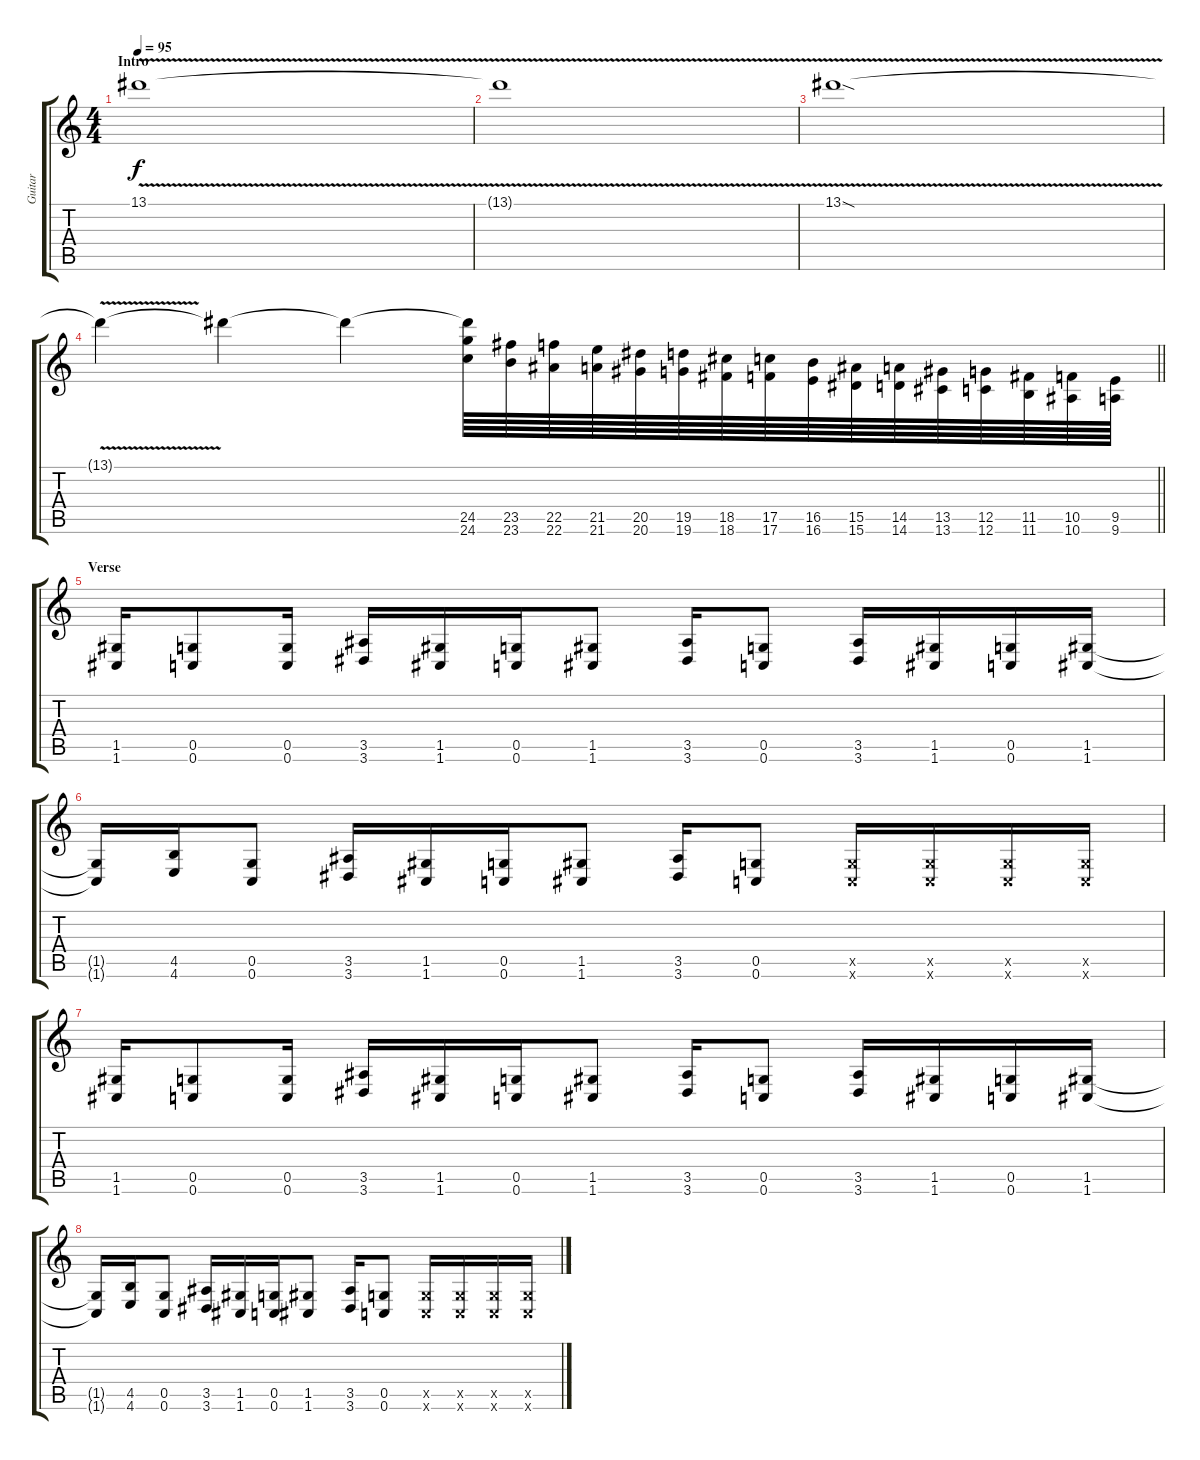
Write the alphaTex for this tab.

\track ("Guitar" "Guitar") {instrument distortionguitar}
\staff {score tabs}
\tuning (D4 A3 F3 C3 G2 C2) {hide}
\ts (4 4)
\section ("" "Intro")
\tempo 95
\clef g2
\ks c
13.1{v}.1{dy f volume 7 instrument distortionguitar} |
13.1{t}.1{volume 8} |
13.1{v sod}.1{volume 9} |
\barLineRight lightlight
13.1{t}.4 13.1{t}.4 13.1{t}.4 (13.1{t} 24.5 24.6).64 (23.5 23.6).64 (22.5 22.6).64 (21.5 21.6).64 (20.5 20.6).64 (19.5 19.6).64 (18.5 18.6).64 (17.5 17.6).64 (16.5 16.6).64 (15.5 15.6).64 (14.5 14.6).64 (13.5 13.6).64 (12.5 12.6).64 (11.5 11.6).64 (10.5 10.6).64 (9.5 9.6).64 |
\section ("" "Verse")
(1.5 1.6).16 (0.5 0.6).8 (0.5 0.6).16 (3.5 3.6).16 (1.5 1.6).16 (0.5 0.6).16 (1.5 1.6).8 (3.5 3.6).16 (0.5 0.6).8 (3.5 3.6).16 (1.5 1.6).16 (0.5 0.6).16 (1.5 1.6).16 |
(1.5{t} 1.6{t}).16 (4.5 4.6).16 (0.5 0.6).8 (3.5 3.6).16 (1.5 1.6).16 (0.5 0.6).16 (1.5 1.6).8 (3.5 3.6).16 (0.5 0.6).8 (0.5{x} 0.6{x}).16 (0.5{x} 0.6{x}).16 (0.5{x} 0.6{x}).16 (0.5{x} 0.6{x}).16 |
(1.5 1.6).16 (0.5 0.6).8 (0.5 0.6).16 (3.5 3.6).16 (1.5 1.6).16 (0.5 0.6).16 (1.5 1.6).8 (3.5 3.6).16 (0.5 0.6).8 (3.5 3.6).16 (1.5 1.6).16 (0.5 0.6).16 (1.5 1.6).16 |
(1.5{t} 1.6{t}).16 (4.5 4.6).16 (0.5 0.6).8 (3.5 3.6).16 (1.5 1.6).16 (0.5 0.6).16 (1.5 1.6).8 (3.5 3.6).16 (0.5 0.6).8 (0.5{x} 0.6{x}).16 (0.5{x} 0.6{x}).16 (0.5{x} 0.6{x}).16 (0.5{x} 0.6{x}).16
